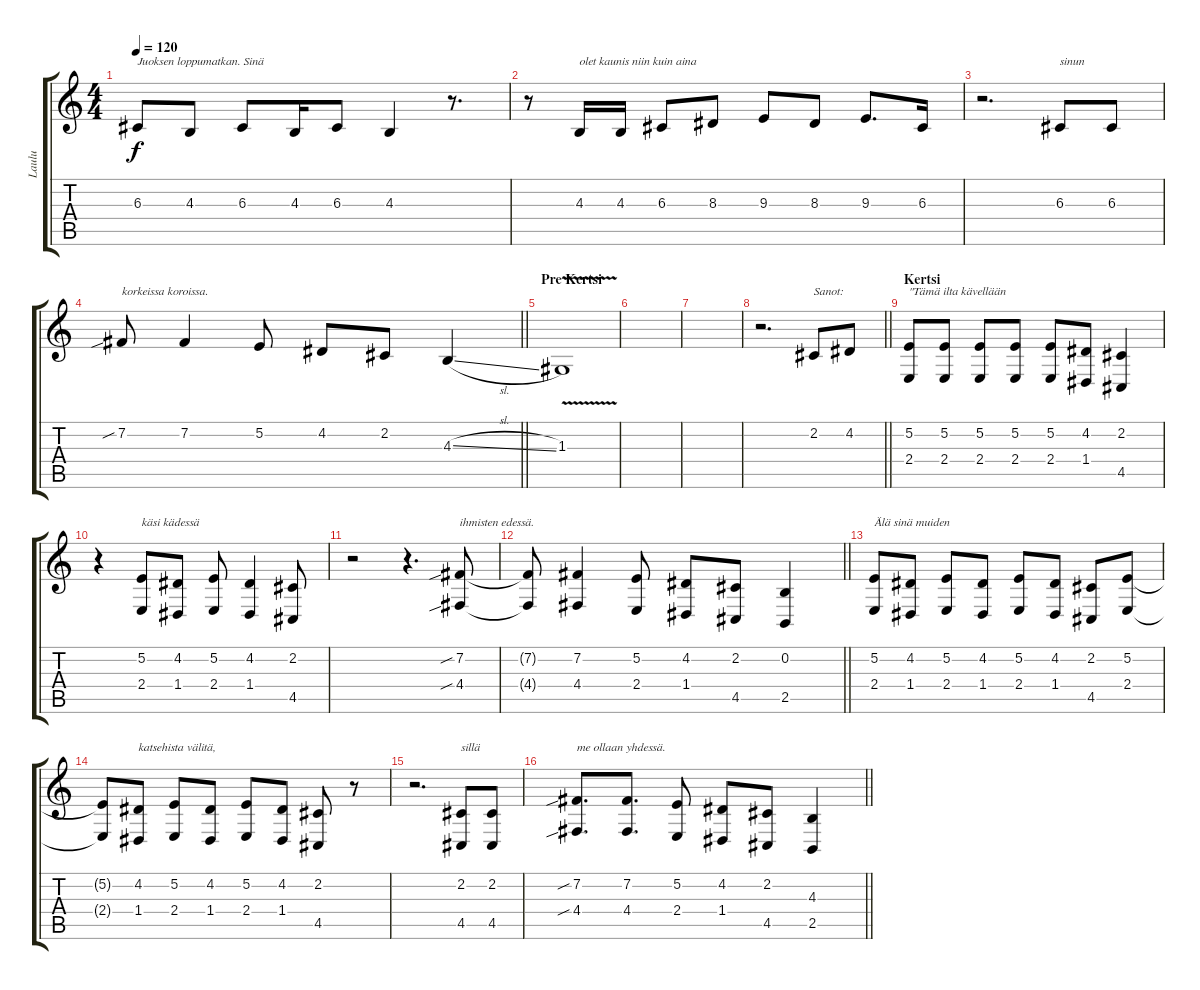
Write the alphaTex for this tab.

\track ("Laulu" "Laulu") {instrument flute}
\staff {score tabs}
\tuning (E4 B3 G3 D3 A2 E2) {hide}
\ts (4 4)
\tempo 120
\clef g2
\ks c
6.3.8{txt "Juoksen loppumatkan. Sinä" dy f} 4.3.8 6.3.8 4.3.16 6.3.8 4.3.4 r.8{d} |
r.8 4.3.16{txt "olet kaunis niin kuin aina"} 4.3.16 6.3.8 8.3.8 9.3.8 8.3.8 9.3.8{d} 6.3.16 |
r.2{d} 6.3.8{txt "sinun"} 6.3.8 |
\barLineRight lightlight
7.2{sib}.8{txt "korkeissa koroissa."} 7.2.4 5.2.8 4.2.8 2.2.8 4.3{sl}.4 |
\section ("" "Pre Kertsi")
1.3{v}.1 |
|
|
\barLineRight lightlight
r.2{d} 2.2.8{txt "Sanot:"} 4.2.8 |
\section ("" "Kertsi")
(5.2 2.4).8{txt "\"Tämä ilta kävellään"} (5.2 2.4).8 (5.2 2.4).8 (5.2 2.4).8 (5.2 2.4).8 (4.2 1.4).8 (2.2 4.5).4 |
r.4 (5.2 2.4).8{txt "käsi kädessä"} (4.2 1.4).8 (5.2 2.4).8 (4.2 1.4).4 (2.2 4.5).8 |
r.2 r.4{d} (7.2{sib} 4.4{sib}).8{txt "ihmisten edessä."} |
\barLineRight lightlight
(7.2{t} 4.4{t}).8 (7.2 4.4).4 (5.2 2.4).8 (4.2 1.4).8 (2.2 4.5).8 (0.2 2.5).4 |
(5.2 2.4).8{txt "Älä sinä muiden"} (4.2 1.4).8 (5.2 2.4).8 (4.2 1.4).8 (5.2 2.4).8 (4.2 1.4).8 (2.2 4.5).8 (5.2 2.4).8 |
(5.2{t} 2.4{t}).8 (4.2 1.4).8{txt "katsehista välitä,"} (5.2 2.4).8 (4.2 1.4).8 (5.2 2.4).8 (4.2 1.4).8 (2.2 4.5).8 r.8 |
r.2{d} (2.2 4.5).8{txt "sillä"} (2.2 4.5).8 |
\barLineRight lightlight
(7.2{sib} 4.4{sib}).8{d txt "me ollaan yhdessä."} (7.2 4.4).8{d} (5.2 2.4).8 (4.2 1.4).8 (2.2 4.5).8 (4.3 2.5).4
